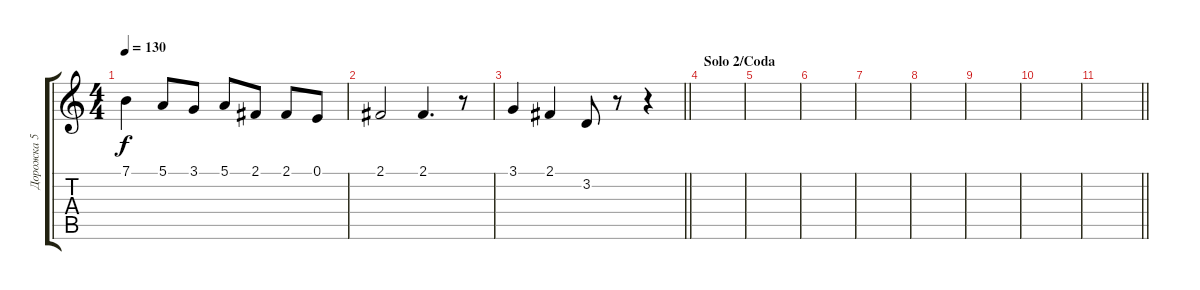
\track ("Дорожка 5" "Дорожка 5") {instrument bassoon}
\staff {score tabs}
\tuning (E4 B3 G3 D3 A2 E2) {hide}
\ts (4 4)
\tempo 130
\clef g2
\ks c
7.1.4{dy f} 5.1.8 3.1.8 5.1.8 2.1.8 2.1.8 0.1.8 |
2.1.2 2.1.4{d} r.8 |
\barLineRight lightlight
3.1.4 2.1.4 3.2.8 r.8 r.4 |
\section ("" "Solo 2/Coda")
|
|
|
|
|
|
|
\barLineRight lightlight
